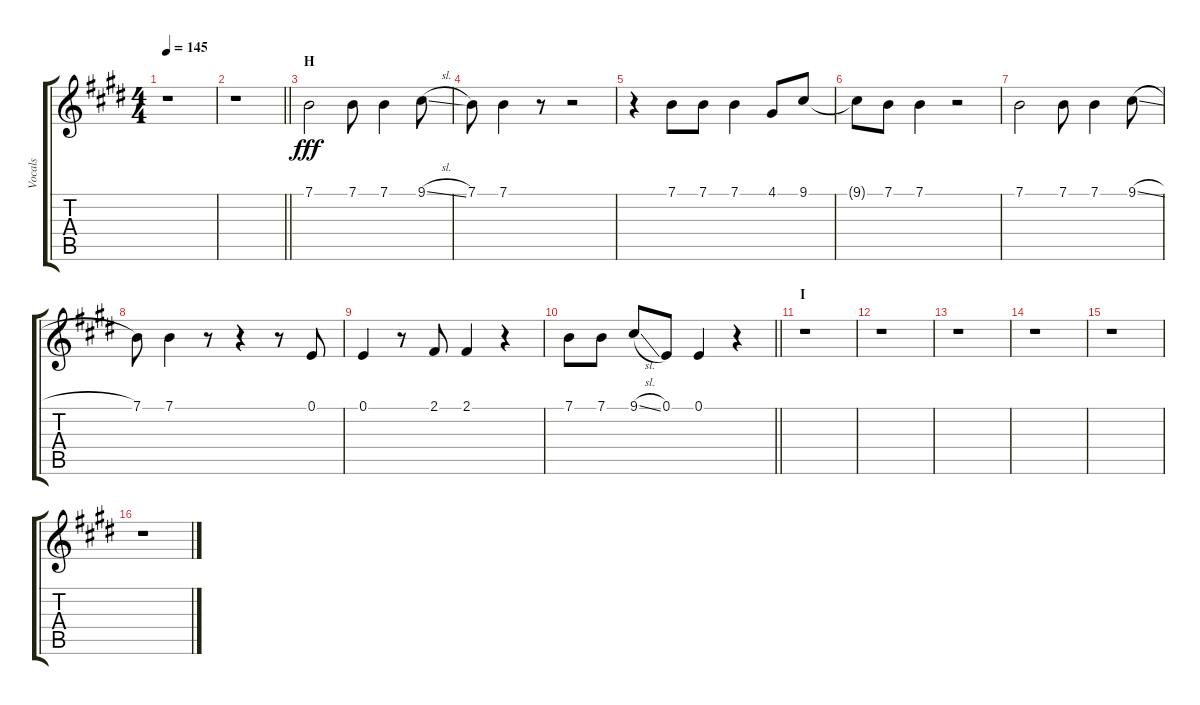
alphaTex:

\track ("Vocals" "Vocals") {instrument voiceoohs}
\staff {score tabs}
\tuning (E4 B3 G3 D3 A2 E2) {hide}
\ts (4 4)
\tempo 145
\clef g2
\ks e
r.1{dy fff} |
\barLineRight lightlight
r.1 |
\section ("" "H")
7.1.2 7.1.8 7.1.4 9.1{sl}.8 |
7.1.8 7.1.4 r.8 r.2 |
r.4 7.1.8 7.1.8 7.1.4 4.1.8 9.1.8 |
9.1{t}.8 7.1.8 7.1.4 r.2 |
7.1.2 7.1.8 7.1.4 9.1{sl}.8 |
7.1.8 7.1.4 r.8 r.4 r.8 0.1.8 |
0.1.4 r.8 2.1.8 2.1.4 r.4 |
\barLineRight lightlight
7.1.8 7.1.8 9.1{sl}.8 0.1.8 0.1.4 r.4 |
\section ("" "I")
r.1 |
r.1 |
r.1 |
r.1 |
r.1 |
r.1
